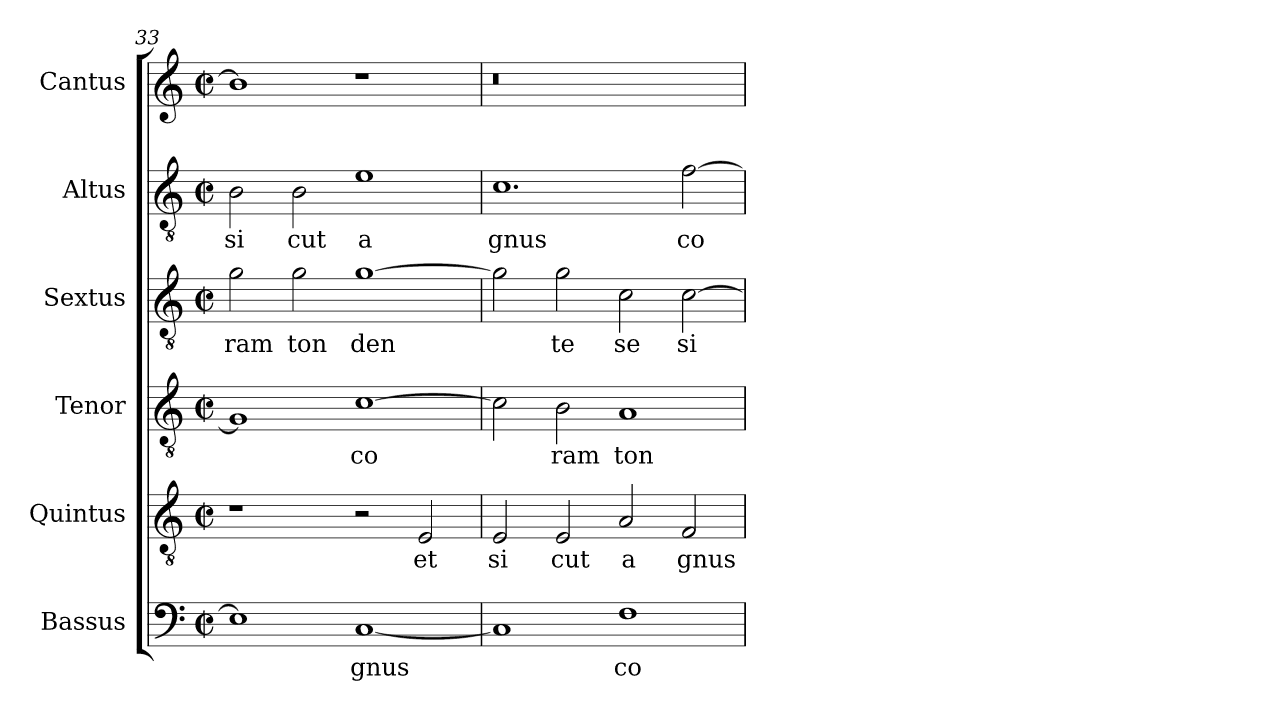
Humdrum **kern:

**kern	**text	**kern	**text	**kern	**text	**kern	**text	**kern	**text	**kern
*part6	*part6	*part5	*part5	*part4	*part4	*part3	*part3	*part2	*part2	*part1
*staff6	*staff6	*staff5	*staff5	*staff4	*staff4	*staff3	*staff3	*staff2	*staff2	*staff1
*I"Bassus	*	*I"Quintus	*	*I"Tenor	*	*I"Sextus	*	*I"Altus	*	*I"Cantus
*clefF4	*	*clefGv2	*	*clefGv2	*	*clefGv2	*	*clefGv2	*	*clefG2
*M2/2	*	*M2/2	*	*M2/2	*	*M2/2	*	*M2/2	*	*M2/2
*met(c|)	*	*met(c|)	*	*met(c|)	*	*met(c|)	*	*met(c|)	*	*met(c|)
=33	=33	=33	=33	=33	=33	=33	=33	=33	=33	=33
!	!	!	!	!	!	!	!LO:LY:b:cj	!	!LO:LY:b:cj	!
1E]	.	1r	.	1G]	.	2g\	ram	2B\	si	1b]
!	!	!	!	!	!	!	!LO:LY:b:cj	!	!LO:LY:b:cj	!
.	.	.	.	.	.	2g\	ton	2B\	cut	.
!	!LO:LY:b	!	!	!	!LO:LY:b:cj	!	!LO:LY:b	!	!LO:LY:b:cj	!
[<1C	gnus	2r	.	[>1c	co	[>1g	den	1e	a	1r
!	!	!	!LO:LY:b:cj	!	!	!	!	!	!	!
.	.	2E/	et	.	.	.	.	.	.	.
=34	=34	=34	=34	=34	=34	=34	=34	=34	=34	=34
!	!	!	!LO:LY:b:cj	!	!	!	!	!	!LO:LY:b:cj	!
1C]	.	2E/	si	2c\]	.	2g\]	.	1.c	gnus	0r
!	!	!	!LO:LY:b:cj	!	!LO:LY:b:cj	!	!LO:LY:b:cj	!	!	!
.	.	2E/	cut	2B\	ram	2g\	te	.	.	.
!	!LO:LY:b:cj	!	!LO:LY:b:cj	!	!LO:LY:b:cj	!	!LO:LY:b:cj	!	!	!
1F	co	2A/	a	1A	ton	2c\	se	.	.	.
!	!	!	!LO:LY:b:cj	!	!	!	!LO:LY:b:cj	!	!LO:LY:b:cj	!
.	.	2F/	gnus	.	.	[<2c\	si	[>2f\	co	.
=	=	=	=	=	=	=	=	=	=	=
*-	*-	*-	*-	*-	*-	*-	*-	*-	*-	*-
